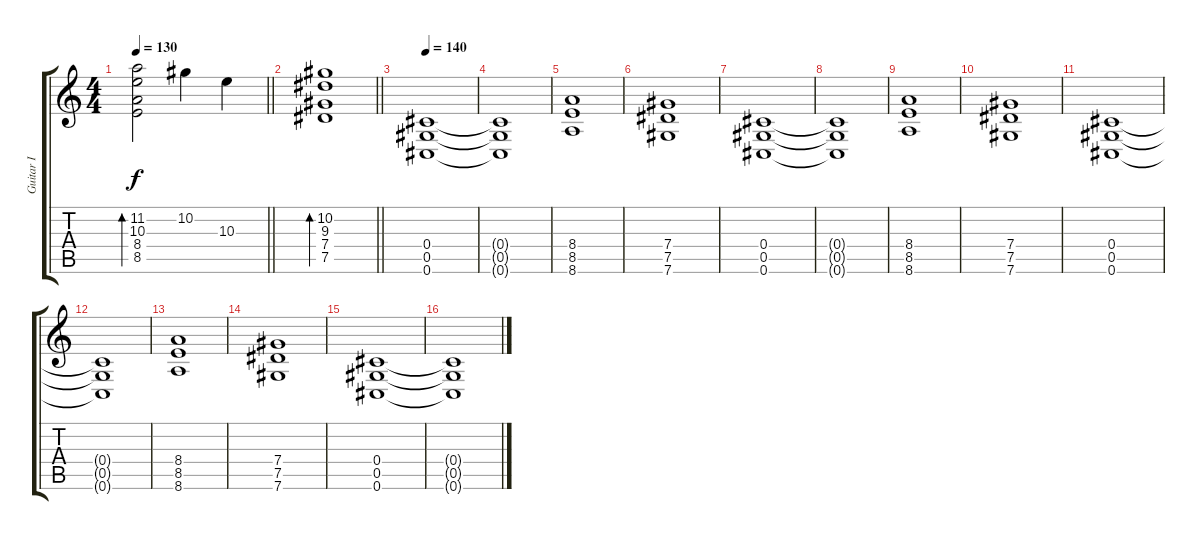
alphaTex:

\track ("Guitar I" "Guitar I") {instrument distortionguitar}
\staff {score tabs}
\tuning (Eb4 Bb3 Gb3 Db3 Ab2 Db2) {hide}
\ts (4 4)
\tempo 130
\clef g2
\barLineRight lightlight
\ks c
(11.2 10.3 8.4 8.5).2{bd 480 dy f} 10.2.4 10.3.4 |
\barLineRight lightlight
(10.2 9.3 7.4 7.5).1{bd 480} |
\section ("" "")
\tempo 140
(0.4 0.5 0.6).1{instrument distortionguitar} |
(0.4{t} 0.5{t} 0.6{t}).1 |
(8.4 8.5 8.6).1 |
(7.4 7.5 7.6).1 |
(0.4 0.5 0.6).1 |
(0.4{t} 0.5{t} 0.6{t}).1 |
(8.4 8.5 8.6).1 |
(7.4 7.5 7.6).1 |
(0.4 0.5 0.6).1 |
(0.4{t} 0.5{t} 0.6{t}).1 |
(8.4 8.5 8.6).1 |
(7.4 7.5 7.6).1 |
(0.4 0.5 0.6).1 |
(0.4{t} 0.5{t} 0.6{t}).1
